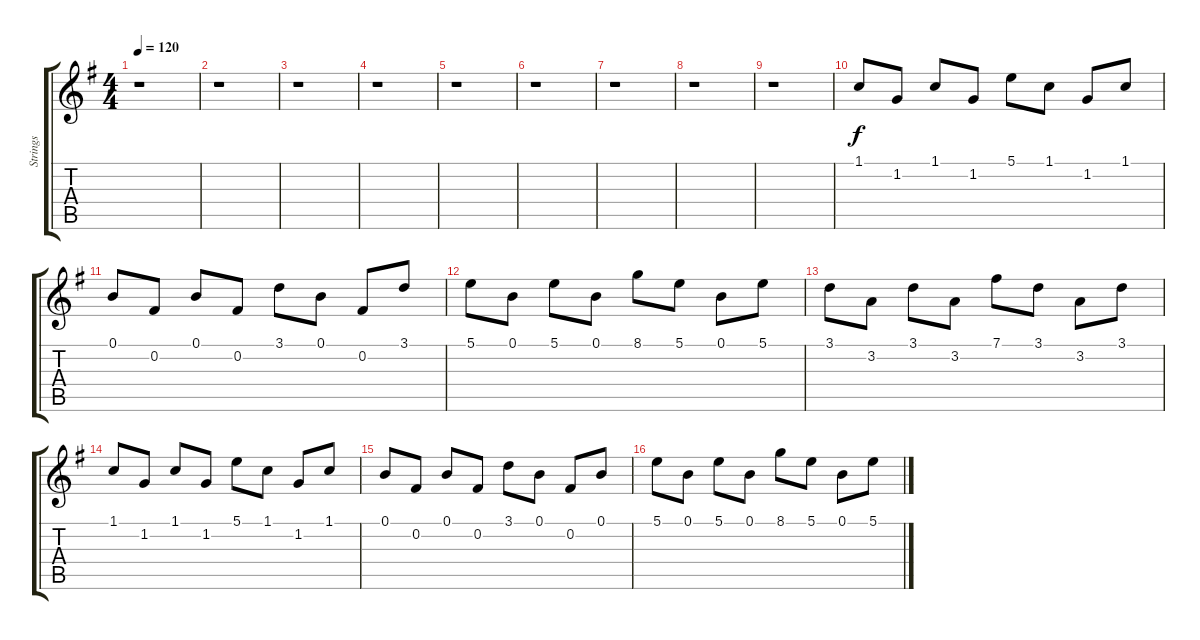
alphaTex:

\track ("Strings" "Strings") {instrument pizzicatostrings}
\staff {score tabs}
\tuning (B4 Gb4 D4 A3 E3 B2) {hide}
\ts (4 4)
\tempo 120
\clef g2
\ks g
r.1{dy f} |
r.1 |
r.1 |
r.1 |
r.1 |
r.1 |
r.1 |
r.1 |
r.1 |
1.1.8 1.2.8 1.1.8 1.2.8 5.1.8 1.1.8 1.2.8 1.1.8 |
0.1.8 0.2.8 0.1.8 0.2.8 3.1.8 0.1.8 0.2.8 3.1.8 |
5.1.8 0.1.8 5.1.8 0.1.8 8.1.8 5.1.8 0.1.8 5.1.8 |
3.1.8 3.2.8 3.1.8 3.2.8 7.1.8 3.1.8 3.2.8 3.1.8 |
1.1.8 1.2.8 1.1.8 1.2.8 5.1.8 1.1.8 1.2.8 1.1.8 |
0.1.8 0.2.8 0.1.8 0.2.8 3.1.8 0.1.8 0.2.8 0.1.8 |
5.1.8 0.1.8 5.1.8 0.1.8 8.1.8 5.1.8 0.1.8 5.1.8
